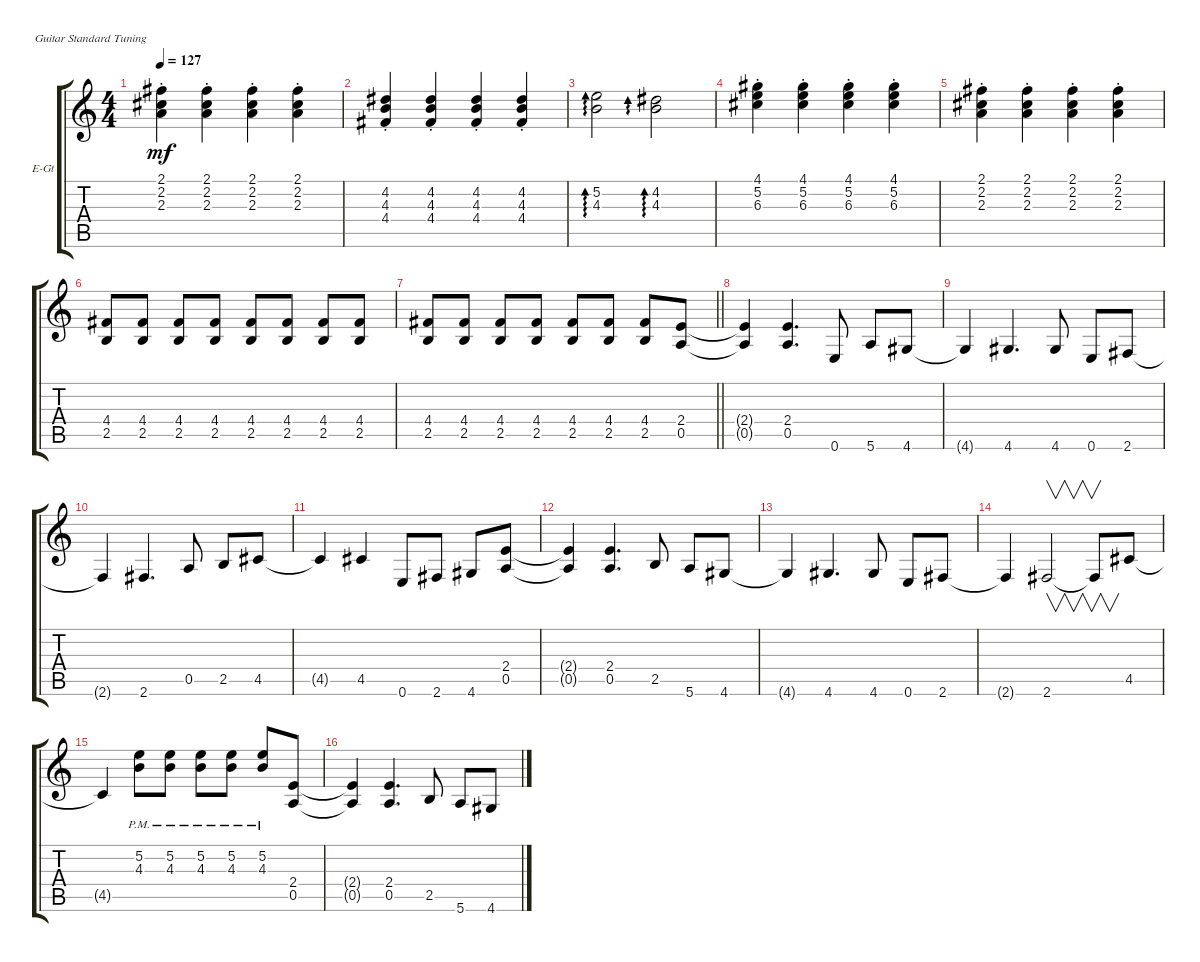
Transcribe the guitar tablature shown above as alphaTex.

\defaultSystemsLayout 4
\bracketExtendMode groupsimilarinstruments
\firstSystemTrackNameOrientation horizontal
\otherSystemsTrackNameOrientation horizontal
\track ("Electric Guitar" "E-Gt") {instrument electricguitarclean}
\staff {score tabs}
\tuning (E4 B3 G3 D3 A2 E2)
\ts (4 4)
\tempo 127
\clef g2
\ks c
(2.1{st} 2.2{st} 2.3{st}).4{dy mf} (2.1{st} 2.2{st} 2.3{st}).4 (2.1{st} 2.2{st} 2.3{st}).4 (2.1{st} 2.2{st} 2.3{st}).4 |
(4.2{st} 4.3{st} 4.4{st}).4 (4.2{st} 4.3{st} 4.4{st}).4 (4.2{st} 4.3{st} 4.4{st}).4 (4.2{st} 4.3{st} 4.4{st}).4 |
(5.2 4.3).2{ad 0} (4.2 4.3).2{ad 0} |
(4.1{st} 5.2{st} 6.3{st}).4 (4.1{st} 5.2{st} 6.3{st}).4 (4.1{st} 5.2{st} 6.3{st}).4 (4.1{st} 5.2{st} 6.3{st}).4 |
(2.1{st} 2.2{st} 2.3{st}).4 (2.1{st} 2.2{st} 2.3{st}).4 (2.1{st} 2.2{st} 2.3{st}).4 (2.1{st} 2.2{st} 2.3{st}).4 |
(4.4 2.5).8 (4.4 2.5).8 (4.4 2.5).8 (4.4 2.5).8 (4.4 2.5).8 (4.4 2.5).8 (4.4 2.5).8 (4.4 2.5).8 |
\barLineRight lightlight
(4.4 2.5).8 (4.4 2.5).8 (4.4 2.5).8 (4.4 2.5).8 (4.4 2.5).8 (4.4 2.5).8 (4.4 2.5).8 (2.4 0.5).8 |
(2.4{t} 0.5{t}).4 (2.4 0.5).4{d} 0.6.8 5.6.8 4.6.8 |
4.6{t}.4 4.6.4{d} 4.6.8 0.6.8 2.6.8 |
2.6{t}.4 2.6.4{d} 0.5.8 2.5.8 4.5.8 |
4.5{t}.4 4.5.4 0.6.8 2.6.8 4.6.8 (2.4 0.5).8 |
(2.4{t} 0.5{t}).4 (2.4 0.5).4{d} 2.5.8 5.6.8 4.6.8 |
4.6{t}.4 4.6.4{d} 4.6.8 0.6.8 2.6.8 |
2.6{t}.4 2.6.2{v} 2.6{t}.8{v} 4.5.8 |
4.5{t}.4 (5.2{pm} 4.3{pm}).8 (5.2{pm} 4.3{pm}).8 (5.2{pm} 4.3{pm}).8 (5.2{pm} 4.3{pm}).8 (5.2{pm} 4.3{pm}).8 (2.4 0.5).8 |
(2.4{t} 0.5{t}).4 (2.4 0.5).4{d} 2.5.8 5.6.8 4.6.8
